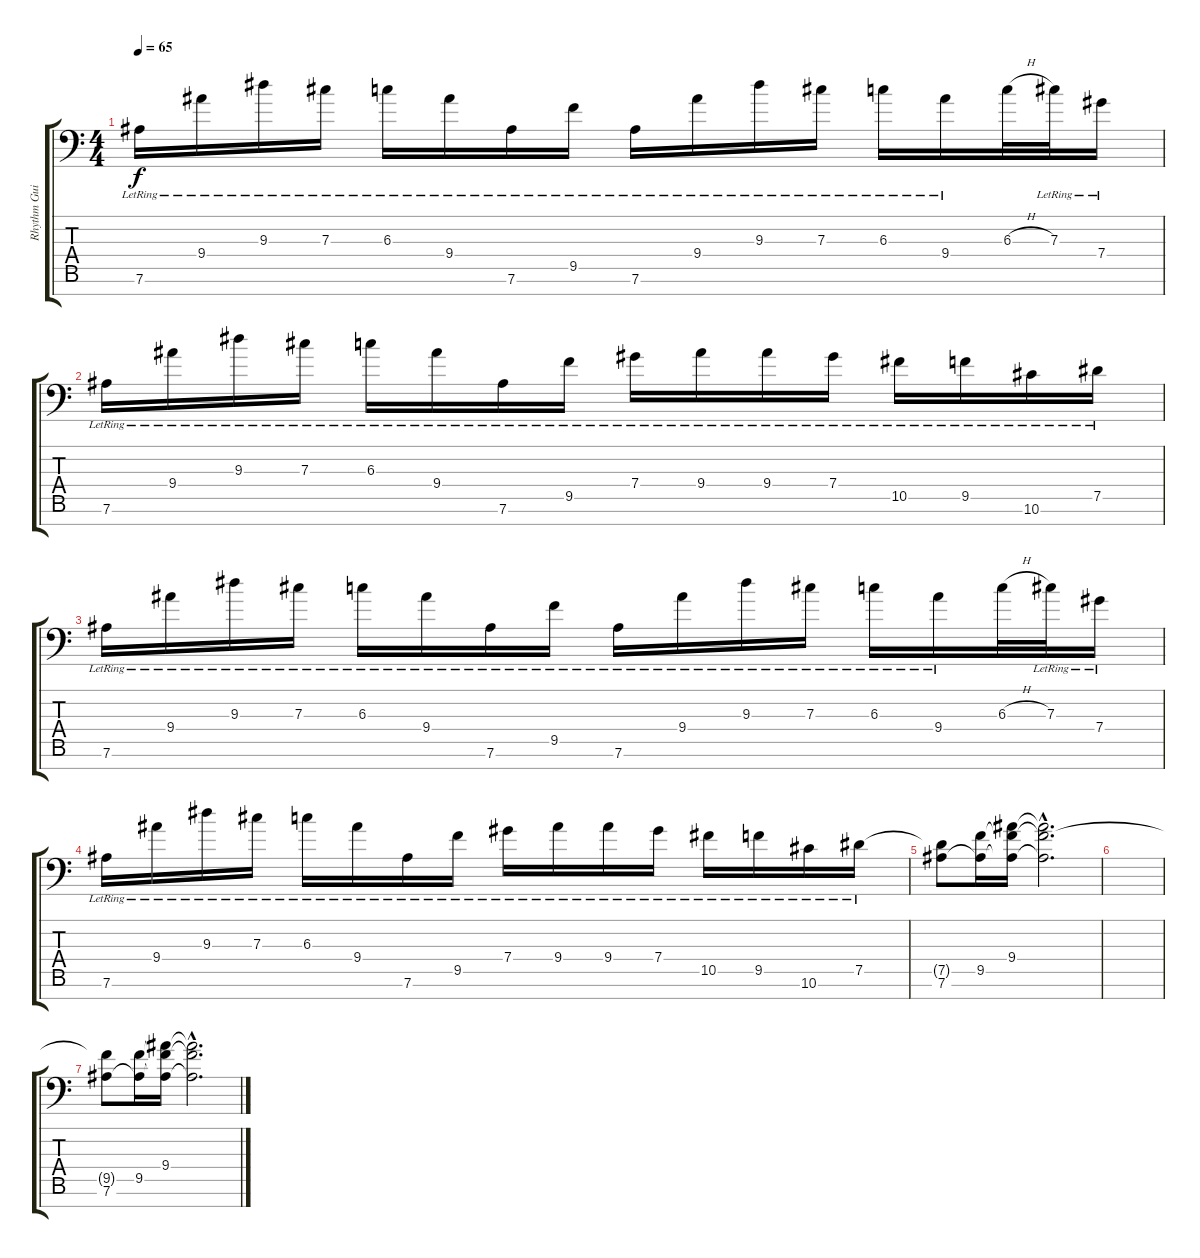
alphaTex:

\track ("Rhythm Guitar" "Rhythm Gui") {instrument electricguitarjazz}
\staff {score tabs}
\tuning (Eb4 Bb3 Gb3 Db3 Ab2 Eb2 Bb1) {hide}
\ts (4 4)
\tempo 65
\clef f4
\ks c
7.6{lr}.16{dy f} 9.4{lr}.16 9.3{lr}.16 7.3{lr}.16 6.3{lr}.16 9.4{lr}.16 7.6{lr}.16 9.5{lr}.16 7.6{lr}.16 9.4{lr}.16 9.3{lr}.16 7.3{lr}.16 6.3{lr}.16 9.4{lr}.16 6.3{h}.32 7.3{lr}.32 7.4{lr}.16 |
7.6{lr}.16 9.4{lr}.16 9.3{lr}.16 7.3{lr}.16 6.3{lr}.16 9.4{lr}.16 7.6{lr}.16 9.5{lr}.16 7.4{lr}.16 9.4{lr}.16 9.4{lr}.16 7.4{lr}.16 10.5{lr}.16 9.5{lr}.16 10.6{lr}.16 7.5{lr}.16 |
7.6{lr}.16 9.4{lr}.16 9.3{lr}.16 7.3{lr}.16 6.3{lr}.16 9.4{lr}.16 7.6{lr}.16 9.5{lr}.16 7.6{lr}.16 9.4{lr}.16 9.3{lr}.16 7.3{lr}.16 6.3{lr}.16 9.4{lr}.16 6.3{h}.32 7.3{lr}.32 7.4{lr}.16 |
7.6{lr}.16 9.4{lr}.16 9.3{lr}.16 7.3{lr}.16 6.3{lr}.16 9.4{lr}.16 7.6{lr}.16 9.5{lr}.16 7.4{lr}.16 9.4{lr}.16 9.4{lr}.16 7.4{lr}.16 10.5{lr}.16 9.5{lr}.16 10.6{lr}.16 7.5{lr}.16 |
(7.5{t} 7.6).8 (9.5 7.6{t}).16 (9.4 9.5{t} 7.6{t}).16 (9.4{hac t} 9.5{hac t} 7.6{hac t}).2{d} |
|
(9.5{t} 7.6).8 (9.5 7.6{t}).16 (9.4 9.5{t} 7.6{t}).16 (9.4{hac t} 9.5{hac t} 7.6{hac t}).2{d}
